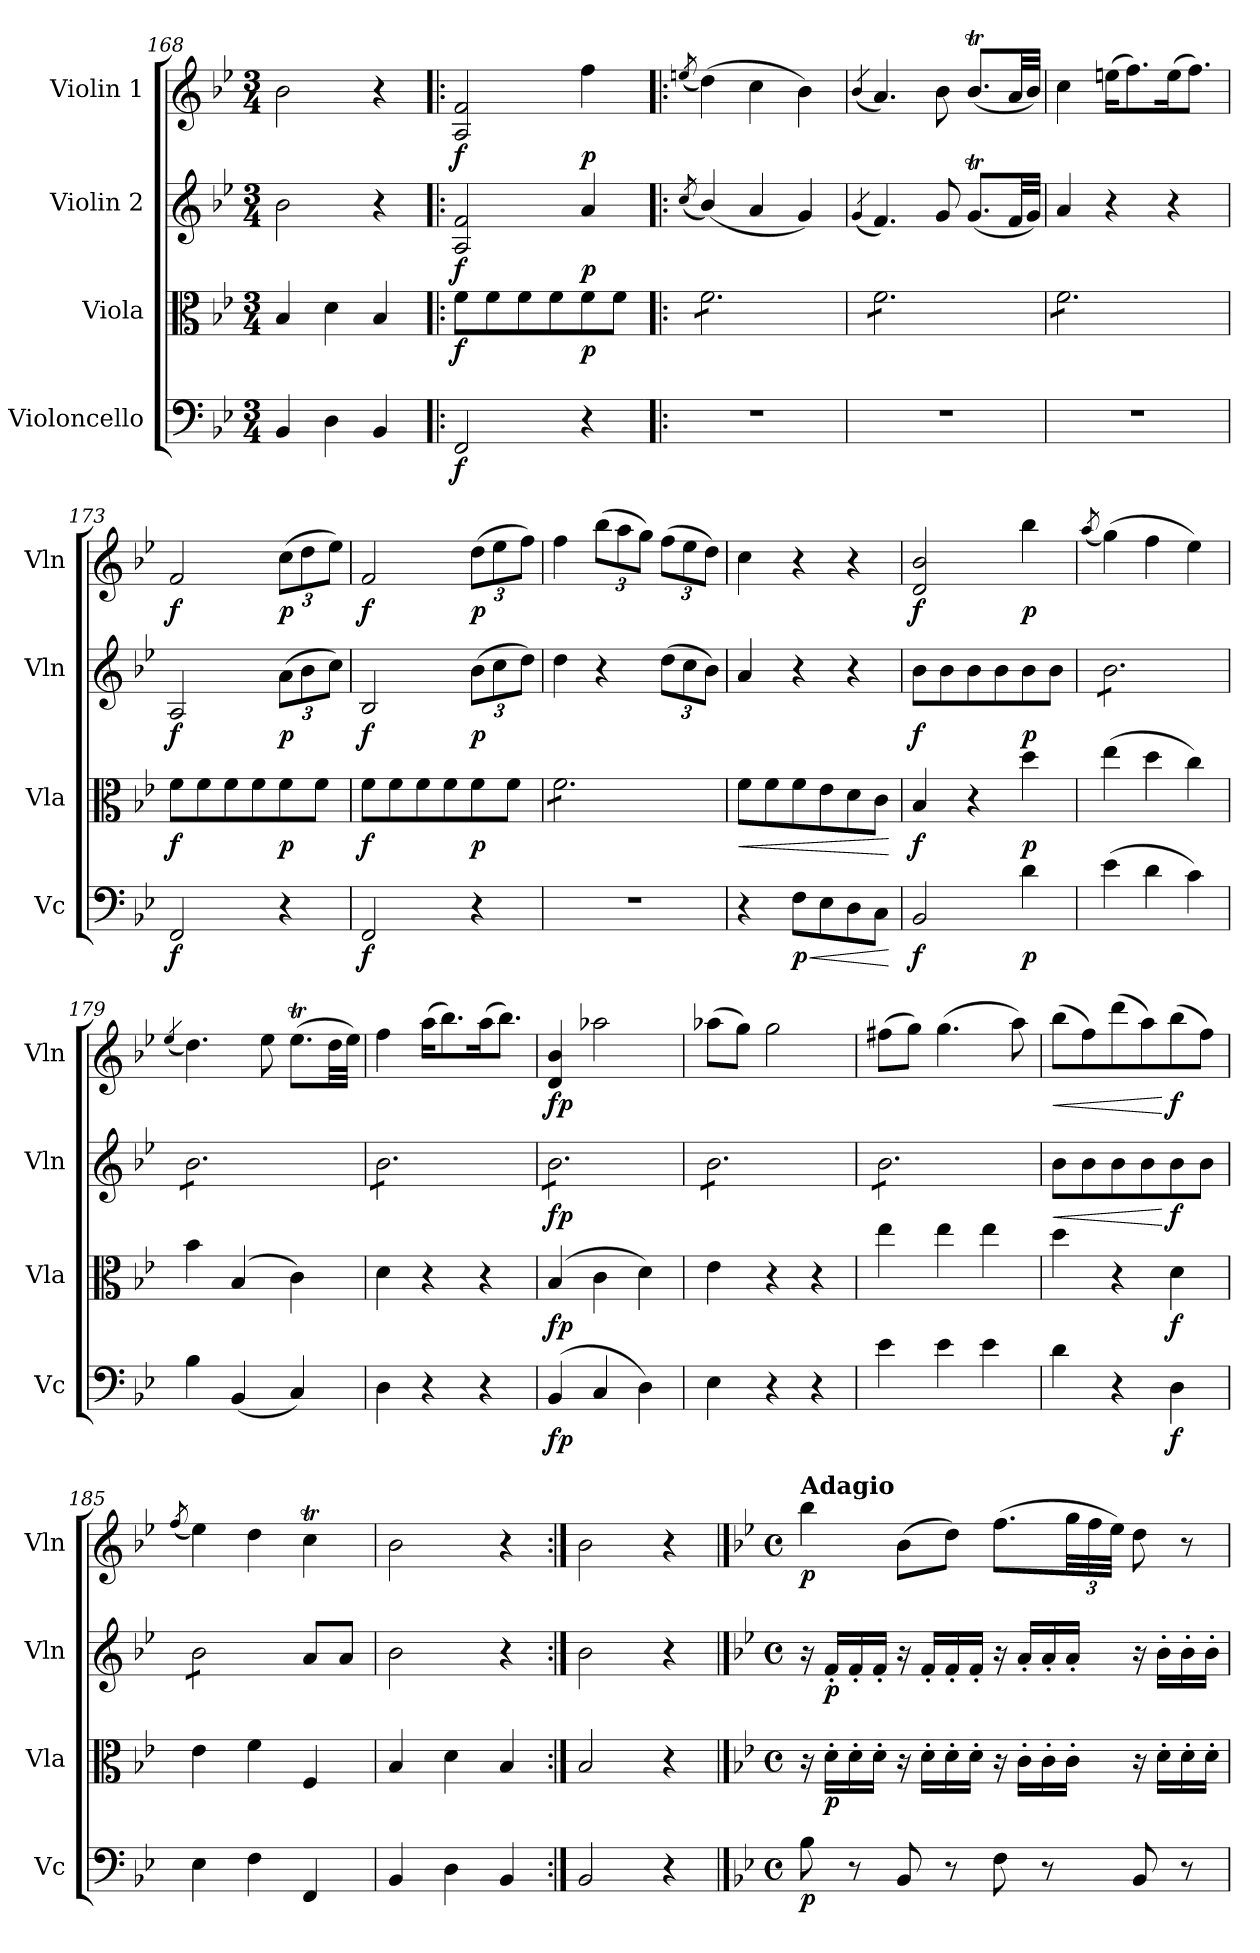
**kern	**dynam	**kern	**dynam	**kern	**dynam	**kern	**dynam
*part4	*part4	*part3	*part3	*part2	*part2	*part1	*part1
*staff4	*staff4	*staff3	*staff3	*staff2	*staff2	*staff1	*staff1
*I"Violoncello	*	*I"Viola	*	*I"Violin 2	*	*I"Violin 1	*
*I'Vc	*	*I'Vla	*	*I'Vln	*	*I'Vln	*
*clefF4	*	*clefC3	*	*clefG2	*	*clefG2	*
*k[b-e-]	*	*k[b-e-]	*	*k[b-e-]	*	*k[b-e-]	*
*M3/4	*	*M3/4	*	*M3/4	*	*M3/4	*
=168	=168	=168	=168	=168	=168	=168	=168
4BB-/	.	4B-/	.	2b-\	.	2b-\	.
4D\	.	4d\	.	.	.	.	.
4BB-/	.	4B-/	.	4r	.	4r	.
!!LO:LB:g=z
=169|!:	=169|!:	=169|!:	=169|!:	=169|!:	=169|!:	=169|!:	=169|!:
!	!LO:DY:b	!	!LO:DY:b	!	!LO:DY:b	!	!LO:DY:b
2FF/	f	8f\L	f	2A/ 2f/	f	2A/ 2f/	f
.	.	8f\	.	.	.	.	.
.	.	8f\	.	.	.	.	.
.	.	8f\	.	.	.	.	.
!	!	!	!LO:DY:b	!	!LO:DY:b	!	!LO:DY:b
4r	.	8f\	p	4a/	p	4ff\	p
.	.	8f\J	.	.	.	.	.
=170	=170	=170	=170	=170	=170	=170	=170
.	.	.	.	(<8qcc/	.	(<8qeen/	.
*	*	*tremolo	*	*	*	*	*
2.r	.	8f\L	.	(<4b-/)	.	(>4dd\)	.
.	.	8f\	.	.	.	.	.
.	.	8f\	.	4a/	.	4cc\	.
.	.	8f\	.	.	.	.	.
.	.	8f\	.	4g/)	.	4b-\)	.
.	.	8f\J	.	.	.	.	.
=171	=171	=171	=171	=171	=171	=171	=171
.	.	.	.	(<4qg/	.	(<4qb-/	.
2.r	.	8f\L	.	4.f/)	.	4.a/)	.
.	.	8f\	.	.	.	.	.
.	.	8f\	.	.	.	.	.
.	.	8f\	.	8g/	.	8b-\	.
.	.	8f\	.	(<8.gT/L	.	(<8.b-T/L	.
.	.	8f\J	.	.	.	.	.
.	.	.	.	32f/LL	.	32a/LL	.
.	.	.	.	32g/JJJ)	.	32b-/JJJ)	.
=172	=172	=172	=172	=172	=172	=172	=172
2.r	.	8f\L	.	4a/	.	4cc\	.
.	.	8f\	.	.	.	.	.
.	.	8f\	.	4r	.	(>16een\KL	.
.	.	.	.	.	.	8.ff\)	.
.	.	8f\	.	.	.	.	.
.	.	8f\	.	4r	.	(>16ee\K	.
.	.	.	.	.	.	8.ff\J)	.
.	.	8f\J	.	.	.	.	.
*	*	*Xtremolo	*	*	*	*	*
=173	=173	=173	=173	=173	=173	=173	=173
!	!LO:DY:b	!	!LO:DY:b	!	!LO:DY:b	!	!LO:DY:b
2FF/	f	8f\L	f	2A/	f	2f/	f
.	.	8f\	.	.	.	.	.
.	.	8f\	.	.	.	.	.
.	.	8f\	.	.	.	.	.
*	*	*	*	*Xbrackettup	*	*Xbrackettup	*
!	!	!	!LO:DY:b	!	!LO:DY:b	!	!LO:DY:b
4r	.	8f\	p	(>12a\L	p	(>12cc\L	p
.	.	.	.	12b-\	.	12dd\	.
.	.	8f\J	.	.	.	.	.
.	.	.	.	12cc\J)	.	12ee-\J)	.
=174	=174	=174	=174	=174	=174	=174	=174
!	!LO:DY:b	!	!LO:DY:b	!	!LO:DY:b	!	!LO:DY:b
2FF/	f	8f\L	f	2B-/	f	2f/	f
.	.	8f\	.	.	.	.	.
.	.	8f\	.	.	.	.	.
.	.	8f\	.	.	.	.	.
!	!	!	!LO:DY:b	!	!LO:DY:b	!	!LO:DY:b
4r	.	8f\	p	(>12b-\L	p	(>12dd\L	p
.	.	.	.	12cc\	.	12ee-\	.
.	.	8f\J	.	.	.	.	.
.	.	.	.	12dd\J)	.	12ff\J)	.
!!LO:LB:g=z
=175	=175	=175	=175	=175	=175	=175	=175
*	*	*tremolo	*	*	*	*	*
2.r	.	8f\L	.	4dd\	.	4ff\	.
.	.	8f\	.	.	.	.	.
.	.	8f\	.	4r	.	(>12bb-\L	.
.	.	.	.	.	.	12aa\	.
.	.	8f\	.	.	.	.	.
.	.	.	.	.	.	12gg\J)	.
.	.	8f\	.	(>12dd\L	.	(>12ff\L	.
.	.	.	.	12cc\	.	12ee-\	.
.	.	8f\J	.	.	.	.	.
*	*	*Xtremolo	*	*	*	*	*
.	.	.	.	12b-\J)	.	12dd\J)	.
=176	=176	=176	=176	=176	=176	=176	=176
!	!	!	!LO:HP:b	!	!	!	!
4r	.	8f\L	<	4a/	.	4cc\	.
.	.	8f\	.	.	.	.	.
!	!LO:HP:b	!	!	!	!	!	!
!	!LO:DY:n=1:b	!	!	!	!	!	!
8F\L	< p	8f\	.	4r	.	4r	.
8E-\	.	8e-\	.	.	.	.	.
8D\	.	8d\	.	4r	.	4r	.
8C\J	.	8c\J	.	.	.	.	.
.	[	.	[	.	.	.	.
=177	=177	=177	=177	=177	=177	=177	=177
!	!LO:DY:b	!	!LO:DY:b	!	!LO:DY:b	!	!LO:DY:b
2BB-/	f	4B-/	f	8b-\L	f	2d/ 2b-/	f
.	.	.	.	8b-\	.	.	.
.	.	4r	.	8b-\	.	.	.
.	.	.	.	8b-\	.	.	.
!	!LO:DY:b	!	!LO:DY:b	!	!LO:DY:b	!	!LO:DY:b
4d\	p	4dd\	p	8b-\	p	4bb-\	p
.	.	.	.	8b-\J	.	.	.
=178	=178	=178	=178	=178	=178	=178	=178
.	.	.	.	.	.	(<8qaa/	.
*	*	*	*	*tremolo	*	*	*
(>4e-\	.	(>4ee-\	.	8b-\L	.	(>4gg\)	.
.	.	.	.	8b-\	.	.	.
4d\	.	4dd\	.	8b-\	.	4ff\	.
.	.	.	.	8b-\	.	.	.
4c\)	.	4cc\)	.	8b-\	.	4ee-\)	.
.	.	.	.	8b-\J	.	.	.
=179	=179	=179	=179	=179	=179	=179	=179
.	.	.	.	.	.	(<4qee-/	.
4B-\	.	4b-\	.	8b-\L	.	4.dd\)	.
.	.	.	.	8b-\	.	.	.
(<4BB-/	.	(>4B-/	.	8b-\	.	.	.
.	.	.	.	8b-\	.	8ee-\	.
4C/)	.	4c\)	.	8b-\	.	(>8.ee-T\L	.
.	.	.	.	8b-\J	.	.	.
.	.	.	.	.	.	32dd\LL	.
.	.	.	.	.	.	32ee-\JJJ)	.
=180	=180	=180	=180	=180	=180	=180	=180
4D\	.	4d\	.	8b-\L	.	4ff\	.
.	.	.	.	8b-\	.	.	.
4r	.	4r	.	8b-\	.	(>16aa\KL	.
.	.	.	.	.	.	8.bb-\)	.
.	.	.	.	8b-\	.	.	.
4r	.	4r	.	8b-\	.	(>16aa\K	.
.	.	.	.	.	.	8.bb-\J)	.
.	.	.	.	8b-\J	.	.	.
!!LO:LB:g=z
=181	=181	=181	=181	=181	=181	=181	=181
!	!LO:DY:b	!	!LO:DY:b	!	!LO:DY:b	!	!LO:DY:b
(>4BB-/	fp	(>4B-/	fp	8b-\L	fp	4d/ 4b-/	fp
.	.	.	.	8b-\	.	.	.
4C/	.	4c\	.	8b-\	.	2aa-X\	.
.	.	.	.	8b-\	.	.	.
4D\)	.	4d\)	.	8b-\	.	.	.
.	.	.	.	8b-\J	.	.	.
=182	=182	=182	=182	=182	=182	=182	=182
4E-\	.	4e-\	.	8b-\L	.	(>8aa-X\L	.
.	.	.	.	8b-\	.	8gg\J)	.
4r	.	4r	.	8b-\	.	2gg\	.
.	.	.	.	8b-\	.	.	.
4r	.	4r	.	8b-\	.	.	.
.	.	.	.	8b-\J	.	.	.
=183	=183	=183	=183	=183	=183	=183	=183
4e-\	.	4ee-\	.	8b-\L	.	(>8ff#X\L	.
.	.	.	.	8b-\	.	8gg\J)	.
4e-\	.	4ee-\	.	8b-\	.	(>4.gg\	.
.	.	.	.	8b-\	.	.	.
4e-\	.	4ee-\	.	8b-\	.	.	.
.	.	.	.	8b-\J	.	8aa\)	.
*	*	*	*	*Xtremolo	*	*	*
=184	=184	=184	=184	=184	=184	=184	=184
!	!	!	!	!	!LO:HP:b	!	!LO:HP:b
4d\	.	4dd\	.	8b-\L	<	(>8bb-\L	<
.	.	.	.	8b-\	.	8ff\)	.
4r	.	4r	.	8b-\	.	(>8ddd\	.
.	.	.	.	8b-\	.	8aa\)	.
!	!LO:DY:b	!	!LO:DY:b	!	!LO:DY:n=1:b	!	!LO:DY:n=1:b
4D\	f	4d\	f	8b-\	[ f	(>8bb-\	[ f
.	.	.	.	8b-\J	.	8ff\J)	.
=185	=185	=185	=185	=185	=185	=185	=185
.	.	.	.	.	.	(<8qff/	.
*	*	*	*	*tremolo	*	*	*
4E-\	.	4e-\	.	8b-\L	.	4ee-\)	.
.	.	.	.	8b-\	.	.	.
4F\	.	4f\	.	8b-\	.	4dd\	.
.	.	.	.	8b-\J	.	.	.
*	*	*	*	*Xtremolo	*	*	*
4FF/	.	4F/	.	8a/L	.	4ccT\	.
.	.	.	.	8a/J	.	.	.
=185X2	=185X2	=185X2	=185X2	=185X2	=185X2	=185X2	=185X2
4BB-/	.	4B-/	.	2b-\	.	2b-\	.
4D\	.	4d\	.	.	.	.	.
4BB-/	.	4B-/	.	4r	.	4r	.
=186:|!	=186:|!	=186:|!	=186:|!	=186:|!	=186:|!	=186:|!	=186:|!
2BB-/	.	2B-/	.	2b-\	.	2b-\	.
4r	.	4r	.	4r	.	4r	.
!!LO:PB:g=z
==187	==187	==187	==187	==187	==187	==187	==187
*k[b-e-]	*	*k[b-e-]	*	*k[b-e-]	*	*k[b-e-]	*
*M4/4	*	*M4/4	*	*M4/4	*	*M4/4	*
*met(c)	*	*met(c)	*	*met(c)	*	*met(c)	*
!	!	!	!	!	!	!LO:TX:a:B:t=Adagio	!
!	!LO:DY:b	!	!	!	!	!	!LO:DY:b
8B-\	p	16r	.	16r	.	4bb-\	p
!	!	!	!LO:DY:b	!	!LO:DY:b	!	!
.	.	16d'\LL	p	16f'/LL	p	.	.
8r	.	16d'\	.	16f'/	.	.	.
.	.	16d'\JJ	.	16f'/JJ	.	.	.
8BB-/	.	16r	.	16r	.	(>8b-\L	.
.	.	16d'\LL	.	16f'/LL	.	.	.
8r	.	16d'\	.	16f'/	.	8dd\J)	.
.	.	16d'\JJ	.	16f'/JJ	.	.	.
8F\	.	16r	.	16r	.	(>8.ff\L	.
.	.	16c'\LL	.	16a'/LL	.	.	.
8r	.	16c'\	.	16a'/	.	.	.
.	.	16c'\JJ	.	16a'/JJ	.	48gg\LL	.
.	.	.	.	.	.	48ff\	.
.	.	.	.	.	.	48ee-\JJJ)	.
8BB-/	.	16r	.	16r	.	8dd\	.
.	.	16d'\LL	.	16b-'\LL	.	.	.
8r	.	16d'\	.	16b-'\	.	8r	.
.	.	16d'\JJ	.	16b-'\JJ	.	.	.
=	=	=	=	=	=	=	=
*-	*-	*-	*-	*-	*-	*-	*-
